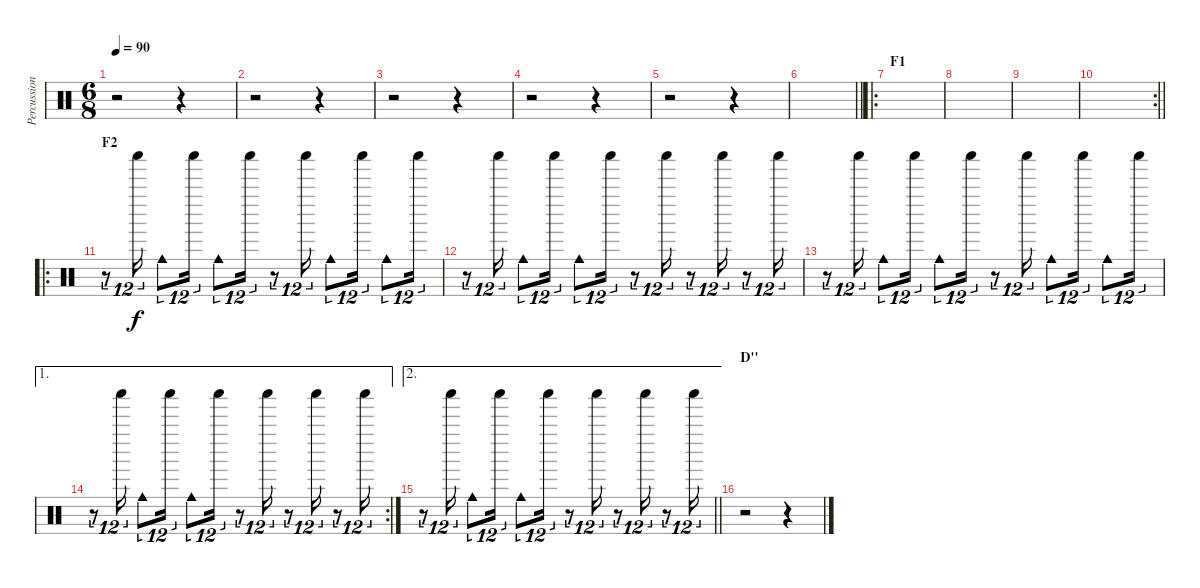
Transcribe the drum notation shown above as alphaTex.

\track ("Percussion 2" "Percussion") {instrument percussion}
\staff {score}
\articulation defaults
\ts (6 8)
\tempo 90
\clef neutral
\ks c
r.2{dy f} r.4 |
r.2 r.4 |
r.2 r.4 |
r.2 r.4 |
r.2 r.4 |
\barLineRight lightlight
|
\ro
\section ("" "F1")
|
|
|
\rc 2
\barLineRight lightlight
|
\ro
\section ("" "F2")
r.8{tu (12 8)} "Shaker (hit)".16{tu (12 8)} "Cowbell medium (hit)".8{tu (12 8)} "Shaker (hit)".16{tu (12 8)} "Cowbell medium (hit)".8{tu (12 8)} "Shaker (hit)".16{tu (12 8)} r.8{tu (12 8)} "Shaker (hit)".16{tu (12 8)} "Cowbell medium (hit)".8{tu (12 8)} "Shaker (hit)".16{tu (12 8)} "Cowbell medium (hit)".8{tu (12 8)} "Shaker (hit)".16{tu (12 8)} |
r.8{tu (12 8)} "Shaker (hit)".16{tu (12 8)} "Cowbell medium (hit)".8{tu (12 8)} "Shaker (hit)".16{tu (12 8)} "Cowbell medium (hit)".8{tu (12 8)} "Shaker (hit)".16{tu (12 8)} r.8{tu (12 8)} "Shaker (hit)".16{tu (12 8)} r.8{tu (12 8)} "Shaker (hit)".16{tu (12 8)} r.8{tu (12 8)} "Shaker (hit)".16{tu (12 8)} |
r.8{tu (12 8)} "Shaker (hit)".16{tu (12 8)} "Cowbell medium (hit)".8{tu (12 8)} "Shaker (hit)".16{tu (12 8)} "Cowbell medium (hit)".8{tu (12 8)} "Shaker (hit)".16{tu (12 8)} r.8{tu (12 8)} "Shaker (hit)".16{tu (12 8)} "Cowbell medium (hit)".8{tu (12 8)} "Shaker (hit)".16{tu (12 8)} "Cowbell medium (hit)".8{tu (12 8)} "Shaker (hit)".16{tu (12 8)} |
\ae 1
\rc 2
r.8{tu (12 8)} "Shaker (hit)".16{tu (12 8)} "Cowbell medium (hit)".8{tu (12 8)} "Shaker (hit)".16{tu (12 8)} "Cowbell medium (hit)".8{tu (12 8)} "Shaker (hit)".16{tu (12 8)} r.8{tu (12 8)} "Shaker (hit)".16{tu (12 8)} r.8{tu (12 8)} "Shaker (hit)".16{tu (12 8)} r.8{tu (12 8)} "Shaker (hit)".16{tu (12 8)} |
\ae 2
\barLineRight lightlight
r.8{tu (12 8)} "Shaker (hit)".16{tu (12 8)} "Cowbell medium (hit)".8{tu (12 8)} "Shaker (hit)".16{tu (12 8)} "Cowbell medium (hit)".8{tu (12 8)} "Shaker (hit)".16{tu (12 8)} r.8{tu (12 8)} "Shaker (hit)".16{tu (12 8)} r.8{tu (12 8)} "Shaker (hit)".16{tu (12 8)} r.8{tu (12 8)} "Shaker (hit)".16{tu (12 8)} |
\section ("" "D''")
r.2 r.4
